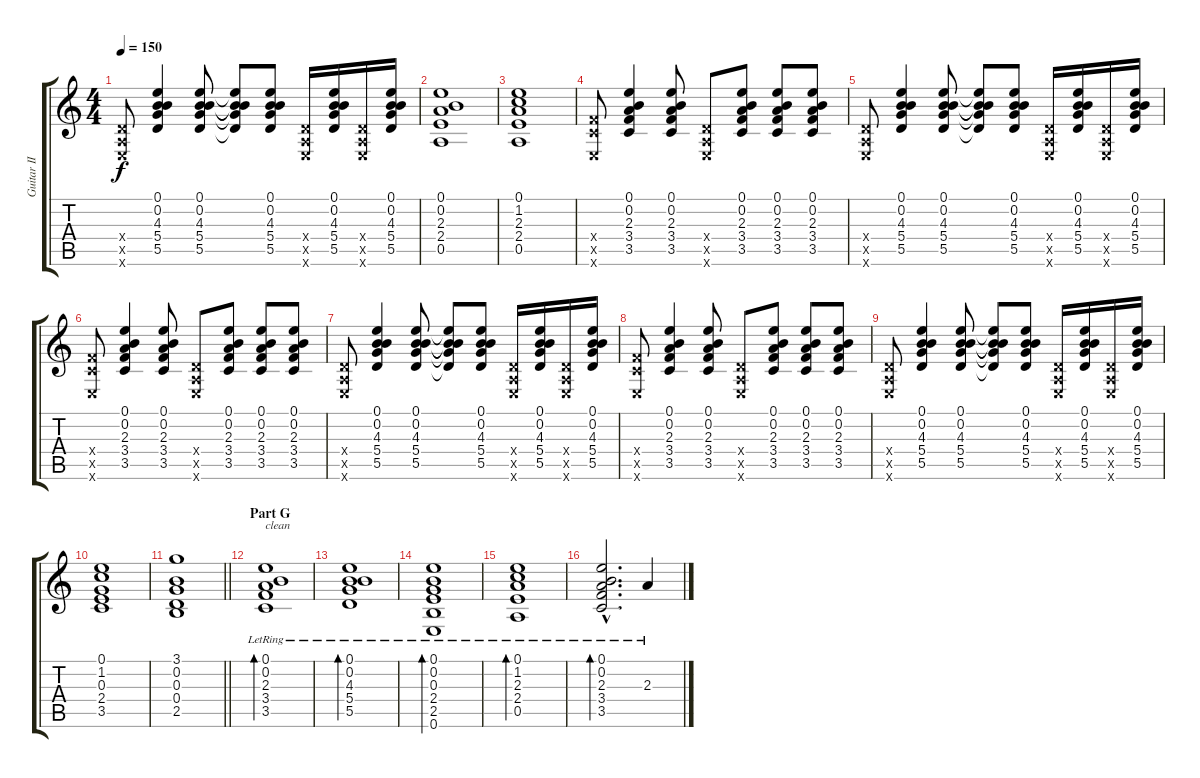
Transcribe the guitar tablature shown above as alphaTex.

\track ("Guitar II (Inoran)" "Guitar II ") {instrument electricguitarclean}
\staff {score tabs}
\tuning (E4 B3 G3 D3 A2 E2) {hide}
\ts (4 4)
\tempo 150
\clef g2
\ks c
(0.4{x} 0.5{x} 0.6{x}).8{dy f} (0.1 0.2 4.3 5.4 5.5).4 (0.1 0.2 4.3 5.4 5.5).8 (0.1{t} 0.2{t} 4.3{t} 5.4{t} 5.5{t}).8 (0.1 0.2 4.3 5.4 5.5).8 (0.4{x} 0.5{x} 0.6{x}).16 (0.1 0.2 4.3 5.4 5.5).16 (0.4{x} 0.5{x} 0.6{x}).16 (0.1 0.2 4.3 5.4 5.5).16 |
(0.1 0.2 2.3 2.4 0.5).1 |
(0.1 1.2 2.3 2.4 0.5).1 |
(3.4{x} 3.5{x} 0.6{x}).8 (0.1 0.2 2.3 3.4 3.5).4 (0.1 0.2 2.3 3.4 3.5).8 (0.4{x} 0.5{x} 0.6{x}).8 (0.1 0.2 2.3 3.4 3.5).8 (0.1 0.2 2.3 3.4 3.5).8 (0.1 0.2 2.3 3.4 3.5).8 |
(0.4{x} 0.5{x} 0.6{x}).8 (0.1 0.2 4.3 5.4 5.5).4 (0.1 0.2 4.3 5.4 5.5).8 (0.1{t} 0.2{t} 4.3{t} 5.4{t} 5.5{t}).8 (0.1 0.2 4.3 5.4 5.5).8 (0.4{x} 0.5{x} 0.6{x}).16 (0.1 0.2 4.3 5.4 5.5).16 (0.4{x} 0.5{x} 0.6{x}).16 (0.1 0.2 4.3 5.4 5.5).16 |
(3.4{x} 3.5{x} 0.6{x}).8 (0.1 0.2 2.3 3.4 3.5).4 (0.1 0.2 2.3 3.4 3.5).8 (0.4{x} 0.5{x} 0.6{x}).8 (0.1 0.2 2.3 3.4 3.5).8 (0.1 0.2 2.3 3.4 3.5).8 (0.1 0.2 2.3 3.4 3.5).8 |
(0.4{x} 0.5{x} 0.6{x}).8 (0.1 0.2 4.3 5.4 5.5).4 (0.1 0.2 4.3 5.4 5.5).8 (0.1{t} 0.2{t} 4.3{t} 5.4{t} 5.5{t}).8 (0.1 0.2 4.3 5.4 5.5).8 (0.4{x} 0.5{x} 0.6{x}).16 (0.1 0.2 4.3 5.4 5.5).16 (0.4{x} 0.5{x} 0.6{x}).16 (0.1 0.2 4.3 5.4 5.5).16 |
(3.4{x} 3.5{x} 0.6{x}).8 (0.1 0.2 2.3 3.4 3.5).4 (0.1 0.2 2.3 3.4 3.5).8 (0.4{x} 0.5{x} 0.6{x}).8 (0.1 0.2 2.3 3.4 3.5).8 (0.1 0.2 2.3 3.4 3.5).8 (0.1 0.2 2.3 3.4 3.5).8 |
(0.4{x} 0.5{x} 0.6{x}).8 (0.1 0.2 4.3 5.4 5.5).4 (0.1 0.2 4.3 5.4 5.5).8 (0.1{t} 0.2{t} 4.3{t} 5.4{t} 5.5{t}).8 (0.1 0.2 4.3 5.4 5.5).8 (0.4{x} 0.5{x} 0.6{x}).16 (0.1 0.2 4.3 5.4 5.5).16 (0.4{x} 0.5{x} 0.6{x}).16 (0.1 0.2 4.3 5.4 5.5).16 |
(0.1 1.2 0.3 2.4 3.5).1 |
\barLineRight lightlight
(3.1 0.2 0.3 0.4 2.5).1 |
\section ("" "Part G")
(0.1{lr} 0.2{lr} 2.3{lr} 3.4{lr} 3.5{lr}).1{bd 120 txt "clean" instrument electricguitarclean} |
(0.1{lr} 0.2{lr} 4.3{lr} 5.4{lr} 5.5{lr}).1{bd 120} |
(0.1{lr} 0.2{lr} 0.3{lr} 2.4{lr} 2.5{lr} 0.6{lr}).1{bd 120} |
(0.1{lr} 1.2{lr} 2.3{lr} 2.4{lr} 0.5{lr}).1{bd 120} |
(0.1{hac lr} 0.2{hac lr} 2.3{hac lr} 3.4{hac lr} 3.5{hac lr}).2{d bd 120} 2.3{lr}.4
